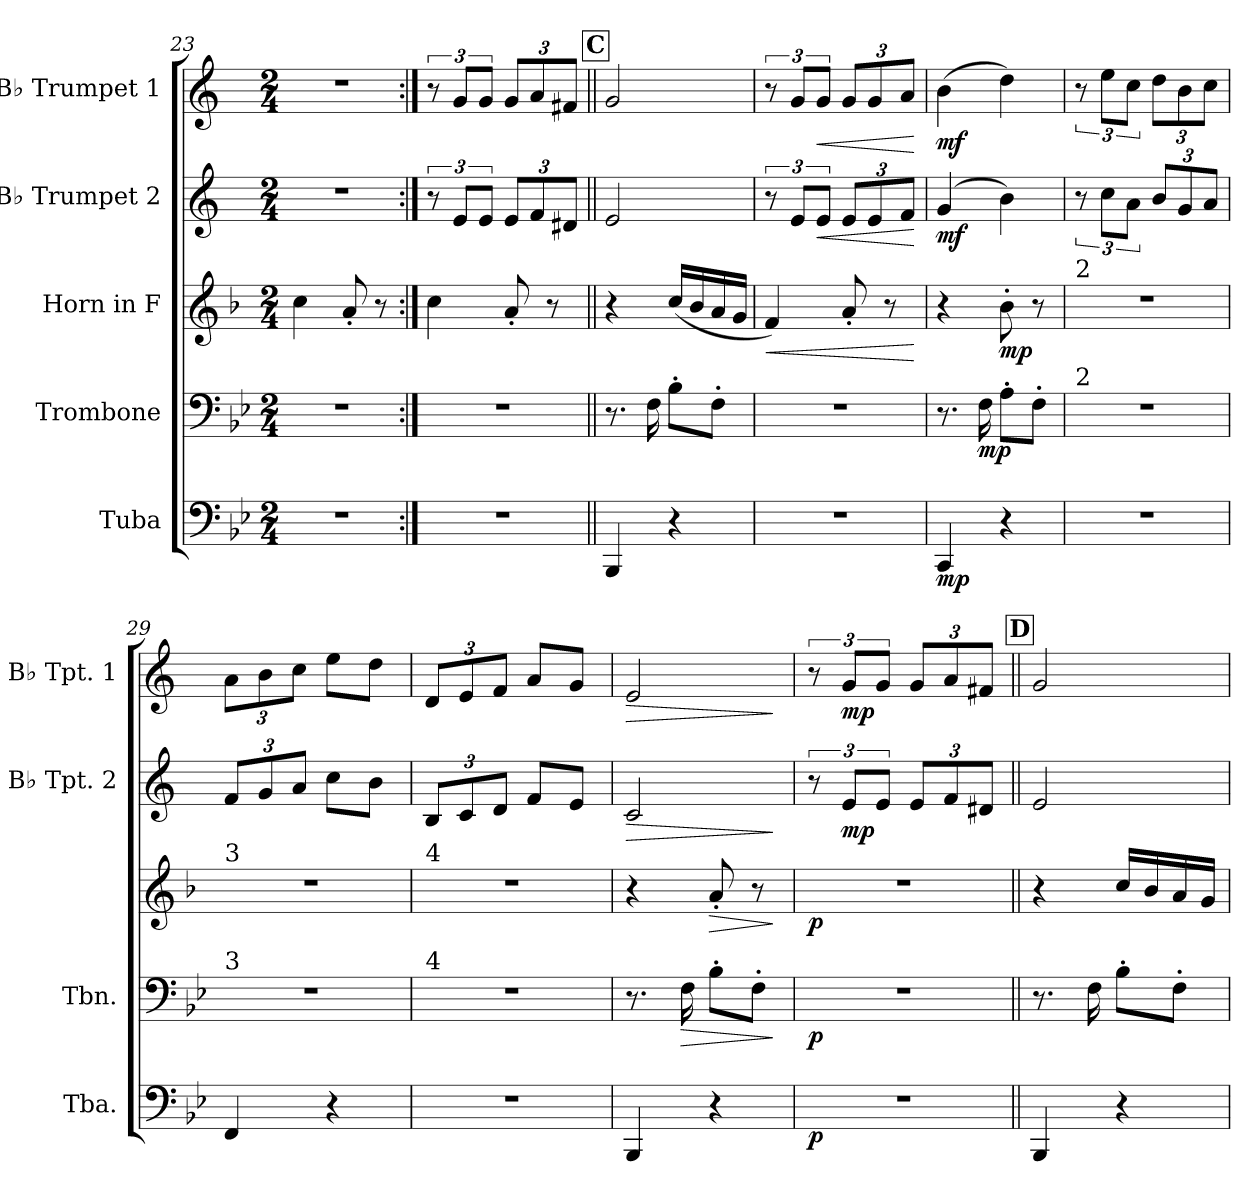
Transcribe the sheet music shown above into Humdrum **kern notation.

**kern	**dynam	**kern	**dynam	**kern	**dynam	**kern	**dynam	**kern	**dynam
*part5	*part5	*part4	*part4	*part3	*part3	*part2	*part2	*part1	*part1
*staff5	*staff5	*staff4	*staff4	*staff3	*staff3	*staff2	*staff2	*staff1	*staff1
*I"Tuba	*	*I"Trombone	*	*I"Horn in F	*	*I"B♭ Trumpet 2	*	*I"B♭ Trumpet 1	*
*I'Tba.	*	*I'Tbn.	*	*	*	*I'B♭ Tpt. 2	*	*I'B♭ Tpt. 1	*
*clefF4	*	*clefF4	*	*clefG2	*	*clefG2	*	*clefG2	*
*	*	*	*	*ITrd4c7	*	*ITrd1c2	*	*ITrd1c2	*
*k[b-e-]	*	*k[b-e-]	*	*k[b-e-]	*	*k[b-e-]	*	*k[b-e-]	*
*M2/4	*	*M2/4	*	*M2/4	*	*M2/4	*	*M2/4	*
=23	=23	=23	=23	=23	=23	=23	=23	=23	=23
2r	.	2r	.	4f\	.	2r	.	2r	.
.	.	.	.	8d'/	.	.	.	.	.
.	.	.	.	8r	.	.	.	.	.
=24:|!	=24:|!	=24:|!	=24:|!	=24:|!	=24:|!	=24:|!	=24:|!	=24:|!	=24:|!
2r	.	2r	.	4f\	.	12r	.	12r	.
.	.	.	.	.	.	12d/L	.	12f/L	.
.	.	.	.	.	.	12d/J	.	12f/J	.
*	*	*	*	*	*	*Xbrackettup	*	*Xbrackettup	*
.	.	.	.	8d'/	.	12d/L	.	12f/L	.
.	.	.	.	.	.	12e-/	.	12g/	.
.	.	.	.	8r	.	.	.	.	.
.	.	.	.	.	.	12c#X/J	.	12en/J	.
!!LO:REH:place=s1:a:B:fs=14:t=C
=25||	=25||	=25||	=25||	=25||	=25||	=25||	=25||	=25||	=25||
4BBB-/	.	8.r	.	4r	.	2d/	.	2f/	.
.	.	16F\	.	.	.	.	.	.	.
4r	.	8B-'\L	.	(<16f/LL	.	.	.	.	.
.	.	.	.	16e-/	.	.	.	.	.
.	.	8F'\J	.	16d/	.	.	.	.	.
.	.	.	.	16c/JJ	.	.	.	.	.
!!LO:LB:g=z
=26	=26	=26	=26	=26	=26	=26	=26	=26	=26
!	!	!	!	!	!LO:HP:b	!	!	!	!
*	*	*	*	*	*	*brackettup	*	*brackettup	*
2r	.	2r	.	4B-/)	<	12r	.	12r	.
.	.	.	.	.	.	12d/L	.	12f/L	.
!	!	!	!	!	!	!	!LO:HP:b	!	!LO:HP:b
.	.	.	.	.	.	12d/J	<	12f/J	<
*	*	*	*	*	*	*Xbrackettup	*	*Xbrackettup	*
.	.	.	.	8d'/	.	12d/L	.	12f/L	.
.	.	.	.	.	.	12d/	.	12f/	.
.	.	.	.	8r	.	.	.	.	.
.	.	.	.	.	.	12e-/J	.	12g/J	.
.	.	.	.	.	[	.	[	.	[
=27	=27	=27	=27	=27	=27	=27	=27	=27	=27
!	!LO:DY:b	!	!	!	!	!	!LO:DY:b	!	!LO:DY:b
4CC/	mp	8.r	.	4r	.	(>4f/	mf	(>4a\	mf
!	!	!	!LO:DY:b	!	!	!	!	!	!
.	.	16F\	mp	.	.	.	.	.	.
!	!	!	!	!	!LO:DY:b	!	!	!	!
4r	.	8A'\L	.	8e-'\	mp	4a\)	.	4cc\)	.
.	.	8F'\J	.	8r	.	.	.	.	.
=28	=28	=28	=28	=28	=28	=28	=28	=28	=28
*	*	*	*	*	*	*brackettup	*	*brackettup	*
!	!	!	!	!LO:TX:a:t=2	!	!	!	!	!
!	!	!LO:TX:a:t=2	!	!	!	!	!	!	!
2r	.	2r	.	2r	.	12r	.	12r	.
.	.	.	.	.	.	12b-\L	.	12dd\L	.
.	.	.	.	.	.	12g\J	.	12b-\J	.
*	*	*	*	*	*	*Xbrackettup	*	*Xbrackettup	*
.	.	.	.	.	.	12a/L	.	12cc\L	.
.	.	.	.	.	.	12f/	.	12a\	.
.	.	.	.	.	.	12g/J	.	12b-\J	.
=29	=29	=29	=29	=29	=29	=29	=29	=29	=29
!	!	!	!	!LO:TX:a:t=3	!	!	!	!	!
!	!	!LO:TX:a:t=3	!	!	!	!	!	!	!
4FF/	.	2r	.	2r	.	12e-/L	.	12g\L	.
.	.	.	.	.	.	12f/	.	12a\	.
.	.	.	.	.	.	12g/J	.	12b-\J	.
4r	.	.	.	.	.	8b-\L	.	8dd\L	.
.	.	.	.	.	.	8a\J	.	8cc\J	.
=30	=30	=30	=30	=30	=30	=30	=30	=30	=30
!	!	!	!	!LO:TX:a:t=4	!	!	!	!	!
!	!	!LO:TX:a:t=4	!	!	!	!	!	!	!
2r	.	2r	.	2r	.	12A/L	.	12c/L	.
.	.	.	.	.	.	12B-/	.	12d/	.
.	.	.	.	.	.	12c/J	.	12e-/J	.
.	.	.	.	.	.	8e-/L	.	8g/L	.
.	.	.	.	.	.	8d/J	.	8f/J	.
=31	=31	=31	=31	=31	=31	=31	=31	=31	=31
!	!	!	!	!	!	!	!LO:HP:b	!	!LO:HP:b
4BBB-/	.	8.r	.	4r	.	2B-/	>	2d/	>
!	!	!	!LO:HP:b	!	!	!	!	!	!
.	.	16F\	>	.	.	.	.	.	.
!	!	!	!	!	!LO:HP:b	!	!	!	!
4r	.	8B-'\L	.	8d'/	>	.	.	.	.
.	.	8F'\J	.	8r	.	.	.	.	.
.	.	.	]	.	]	.	]	.	]
=32	=32	=32	=32	=32	=32	=32	=32	=32	=32
*	*	*	*	*	*	*brackettup	*	*brackettup	*
!	!LO:DY:b	!	!LO:DY:b	!	!LO:DY:b	!	!	!	!
2r	p	2r	p	2r	p	12r	.	12r	.
!	!	!	!	!	!	!	!LO:DY:b	!	!LO:DY:b
.	.	.	.	.	.	12d/L	mp	12f/L	mp
.	.	.	.	.	.	12d/J	.	12f/J	.
*	*	*	*	*	*	*Xbrackettup	*	*Xbrackettup	*
.	.	.	.	.	.	12d/L	.	12f/L	.
.	.	.	.	.	.	12e-/	.	12g/	.
.	.	.	.	.	.	12c#X/J	.	12en/J	.
!!LO:REH:place=s1:a:B:fs=14:t=D
=33||	=33||	=33||	=33||	=33||	=33||	=33||	=33||	=33||	=33||
4BBB-/	.	8.r	.	4r	.	2d/	.	2f/	.
.	.	16F\	.	.	.	.	.	.	.
4r	.	8B-'\L	.	16f/LL	.	.	.	.	.
.	.	.	.	16e-/	.	.	.	.	.
.	.	8F'\J	.	16d/	.	.	.	.	.
.	.	.	.	16c/JJ	.	.	.	.	.
=	=	=	=	=	=	=	=	=	=
*-	*-	*-	*-	*-	*-	*-	*-	*-	*-
